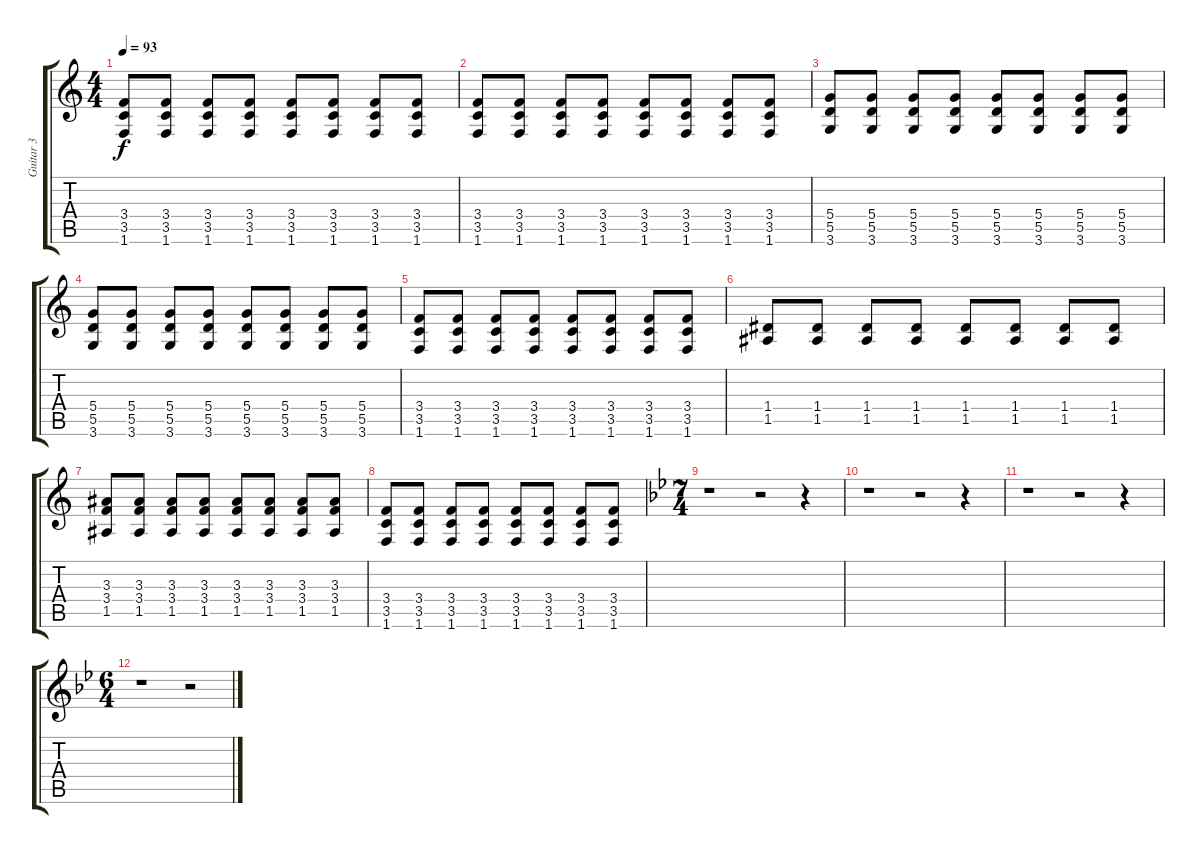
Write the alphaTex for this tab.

\track ("Guitar 3" "Guitar 3") {instrument distortionguitar}
\staff {score tabs}
\tuning (E4 B3 G3 D3 A2 E2) {hide}
\ts (4 4)
\tempo 93
\clef g2
\ks c
(3.4 3.5 1.6).8{dy f} (3.4 3.5 1.6).8 (3.4 3.5 1.6).8 (3.4 3.5 1.6).8 (3.4 3.5 1.6).8 (3.4 3.5 1.6).8 (3.4 3.5 1.6).8 (3.4 3.5 1.6).8 |
(3.4 3.5 1.6).8 (3.4 3.5 1.6).8 (3.4 3.5 1.6).8 (3.4 3.5 1.6).8 (3.4 3.5 1.6).8 (3.4 3.5 1.6).8 (3.4 3.5 1.6).8 (3.4 3.5 1.6).8 |
(5.4 5.5 3.6).8 (5.4 5.5 3.6).8 (5.4 5.5 3.6).8 (5.4 5.5 3.6).8 (5.4 5.5 3.6).8 (5.4 5.5 3.6).8 (5.4 5.5 3.6).8 (5.4 5.5 3.6).8 |
(5.4 5.5 3.6).8 (5.4 5.5 3.6).8 (5.4 5.5 3.6).8 (5.4 5.5 3.6).8 (5.4 5.5 3.6).8 (5.4 5.5 3.6).8 (5.4 5.5 3.6).8 (5.4 5.5 3.6).8 |
(3.4 3.5 1.6).8 (3.4 3.5 1.6).8 (3.4 3.5 1.6).8 (3.4 3.5 1.6).8 (3.4 3.5 1.6).8 (3.4 3.5 1.6).8 (3.4 3.5 1.6).8 (3.4 3.5 1.6).8 |
(1.4 1.5).8 (1.4 1.5).8 (1.4 1.5).8 (1.4 1.5).8 (1.4 1.5).8 (1.4 1.5).8 (1.4 1.5).8 (1.4 1.5).8 |
(3.3 3.4 1.5).8 (3.3 3.4 1.5).8 (3.3 3.4 1.5).8 (3.3 3.4 1.5).8 (3.3 3.4 1.5).8 (3.3 3.4 1.5).8 (3.3 3.4 1.5).8 (3.3 3.4 1.5).8 |
(3.4 3.5 1.6).8 (3.4 3.5 1.6).8 (3.4 3.5 1.6).8 (3.4 3.5 1.6).8 (3.4 3.5 1.6).8 (3.4 3.5 1.6).8 (3.4 3.5 1.6).8 (3.4 3.5 1.6).8 |
\ts (7 4)
\ks bb
r.1 r.2 r.4 |
r.1 r.2 r.4 |
r.1 r.2 r.4 |
\ts (6 4)
r.1 r.2
